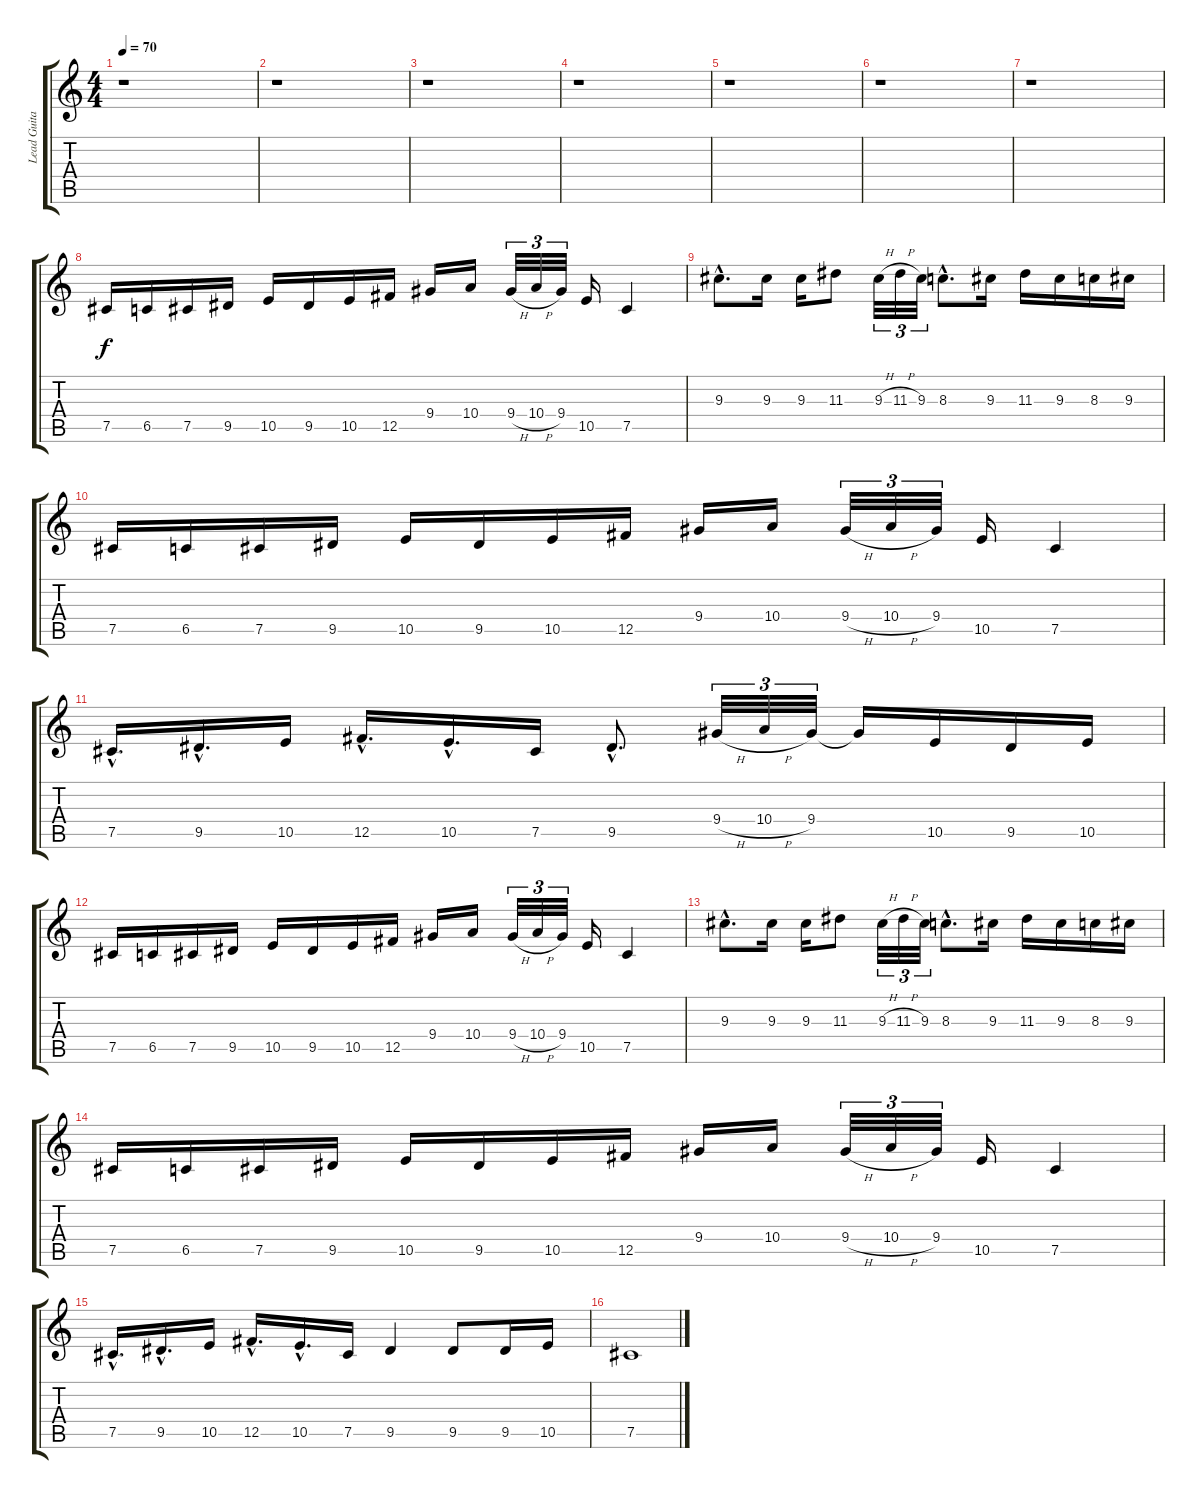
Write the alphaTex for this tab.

\track ("Lead Guitar (Distortion)" "Lead Guita") {instrument overdrivenguitar}
\staff {score tabs}
\tuning (Db4 Ab3 E3 B2 Gb2 Db2) {hide}
\ts (4 4)
\tempo 70
\clef g2
\ks c
r.1{dy f} |
r.1 |
r.1 |
r.1 |
r.1 |
r.1 |
r.1 |
7.5.16 6.5.16 7.5.16 9.5.16 10.5.16 9.5.16 10.5.16 12.5.16 9.4.16 10.4.16 9.4{h}.32{tu (3 2)} 10.4{h}.32{tu (3 2)} 9.4.32{tu (3 2)} 10.5.16 7.5.4 |
9.3{hac}.8{d} 9.3.16 9.3.16 11.3.8 9.3{h}.32{tu (3 2)} 11.3{h}.32{tu (3 2)} 9.3.32{tu (3 2)} 8.3{hac}.8{d} 9.3.16 11.3.16 9.3.16 8.3.16 9.3.16 |
7.5.16 6.5.16 7.5.16 9.5.16 10.5.16 9.5.16 10.5.16 12.5.16 9.4.16 10.4.16 9.4{h}.32{tu (3 2)} 10.4{h}.32{tu (3 2)} 9.4.32{tu (3 2)} 10.5.16 7.5.4 |
7.5{hac}.16{d} 9.5{hac}.16{d} 10.5.16 12.5{hac}.16{d} 10.5{hac}.16{d} 7.5.16 9.5{hac}.8{d} 9.4{h}.32{tu (3 2)} 10.4{h}.32{tu (3 2)} 9.4.32{tu (3 2)} 9.4{t}.16 10.5.16 9.5.16 10.5.16 |
7.5.16 6.5.16 7.5.16 9.5.16 10.5.16 9.5.16 10.5.16 12.5.16 9.4.16 10.4.16 9.4{h}.32{tu (3 2)} 10.4{h}.32{tu (3 2)} 9.4.32{tu (3 2)} 10.5.16 7.5.4 |
9.3{hac}.8{d} 9.3.16 9.3.16 11.3.8 9.3{h}.32{tu (3 2)} 11.3{h}.32{tu (3 2)} 9.3.32{tu (3 2)} 8.3{hac}.8{d} 9.3.16 11.3.16 9.3.16 8.3.16 9.3.16 |
7.5.16 6.5.16 7.5.16 9.5.16 10.5.16 9.5.16 10.5.16 12.5.16 9.4.16 10.4.16 9.4{h}.32{tu (3 2)} 10.4{h}.32{tu (3 2)} 9.4.32{tu (3 2)} 10.5.16 7.5.4 |
7.5{hac}.16{d} 9.5{hac}.16{d} 10.5.16 12.5{hac}.16{d} 10.5{hac}.16{d} 7.5.16 9.5.4 9.5.8 9.5.16 10.5.16 |
7.5.1{volume 0}
